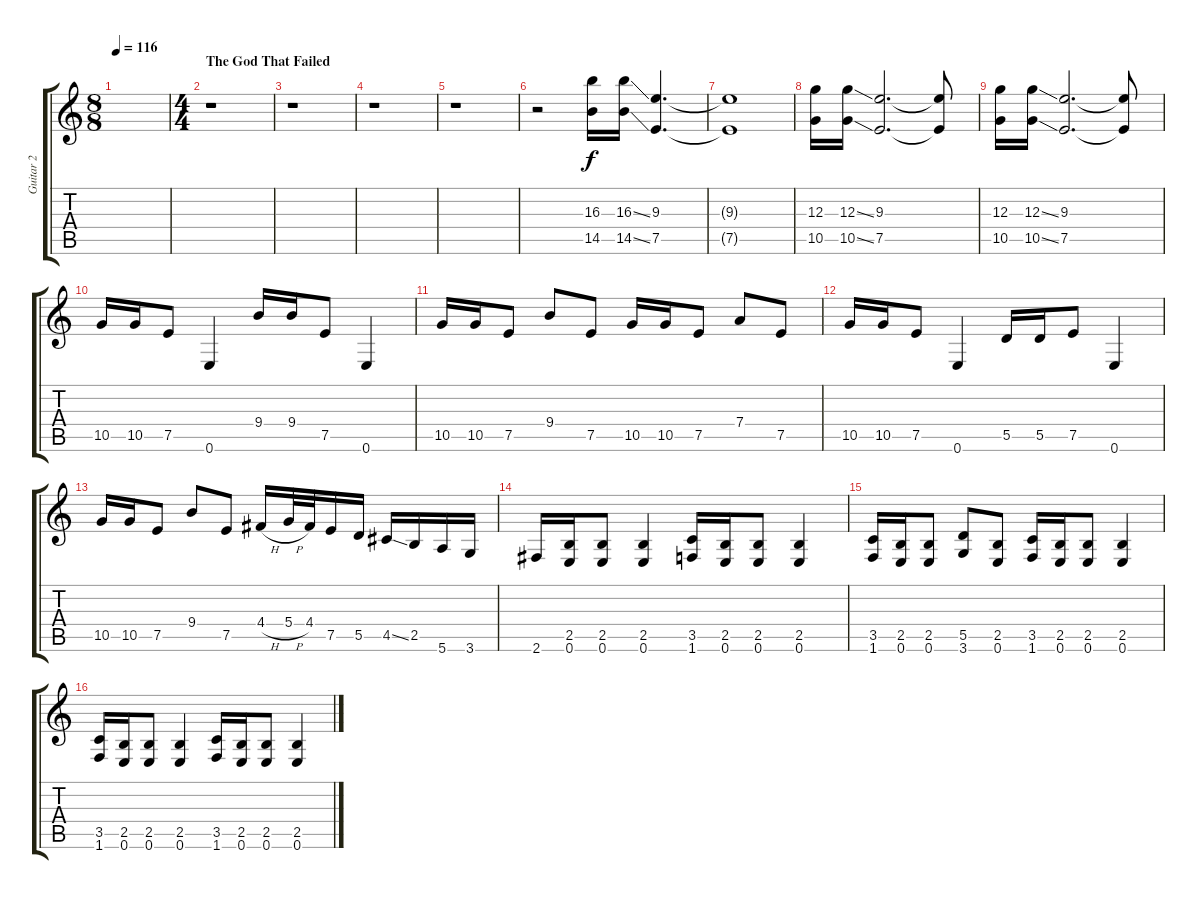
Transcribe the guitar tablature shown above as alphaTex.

\track ("Guitar 2" "Guitar 2") {instrument distortionguitar}
\staff {score tabs}
\tuning (E4 B3 G3 D3 A2 E2) {hide}
\ts (8 8)
\tempo 116
\clef g2
\ks c
|
\ts (4 4)
\section ("" "The God That Failed")
r.1{instrument overdrivenguitar} |
r.1 |
r.1 |
r.1 |
r.2 (16.3 14.5).16{dy f} (16.3{ss} 14.5{ss}).16 (9.3 7.5).4{d} |
(9.3{t} 7.5{t}).1 |
(12.3 10.5).16 (12.3{ss} 10.5{ss}).16 (9.3 7.5).2{d} (9.3{t} 7.5{t}).8 |
(12.3 10.5).16 (12.3{ss} 10.5{ss}).16 (9.3 7.5).2{d} (9.3{t} 7.5{t}).8 |
10.5.16 10.5.16 7.5.8 0.6.4 9.4.16 9.4.16 7.5.8 0.6.4 |
10.5.16 10.5.16 7.5.8 9.4.8 7.5.8 10.5.16 10.5.16 7.5.8 7.4.8 7.5.8 |
10.5.16 10.5.16 7.5.8 0.6.4 5.5.16 5.5.16 7.5.8 0.6.4 |
10.5.16 10.5.16 7.5.8 9.4.8 7.5.8 4.4{h}.16 5.4{h}.32 4.4.32 7.5.16 5.5.16 4.5{ss}.16 2.5.16 5.6.16 3.6.16 |
2.6.16 (2.5 0.6).16 (2.5 0.6).8 (2.5 0.6).4 (3.5 1.6).16 (2.5 0.6).16 (2.5 0.6).8 (2.5 0.6).4 |
(3.5 1.6).16 (2.5 0.6).16 (2.5 0.6).8 (5.5 3.6).8 (2.5 0.6).8 (3.5 1.6).16 (2.5 0.6).16 (2.5 0.6).8 (2.5 0.6).4 |
(3.5 1.6).16 (2.5 0.6).16 (2.5 0.6).8 (2.5 0.6).4 (3.5 1.6).16 (2.5 0.6).16 (2.5 0.6).8 (2.5 0.6).4
